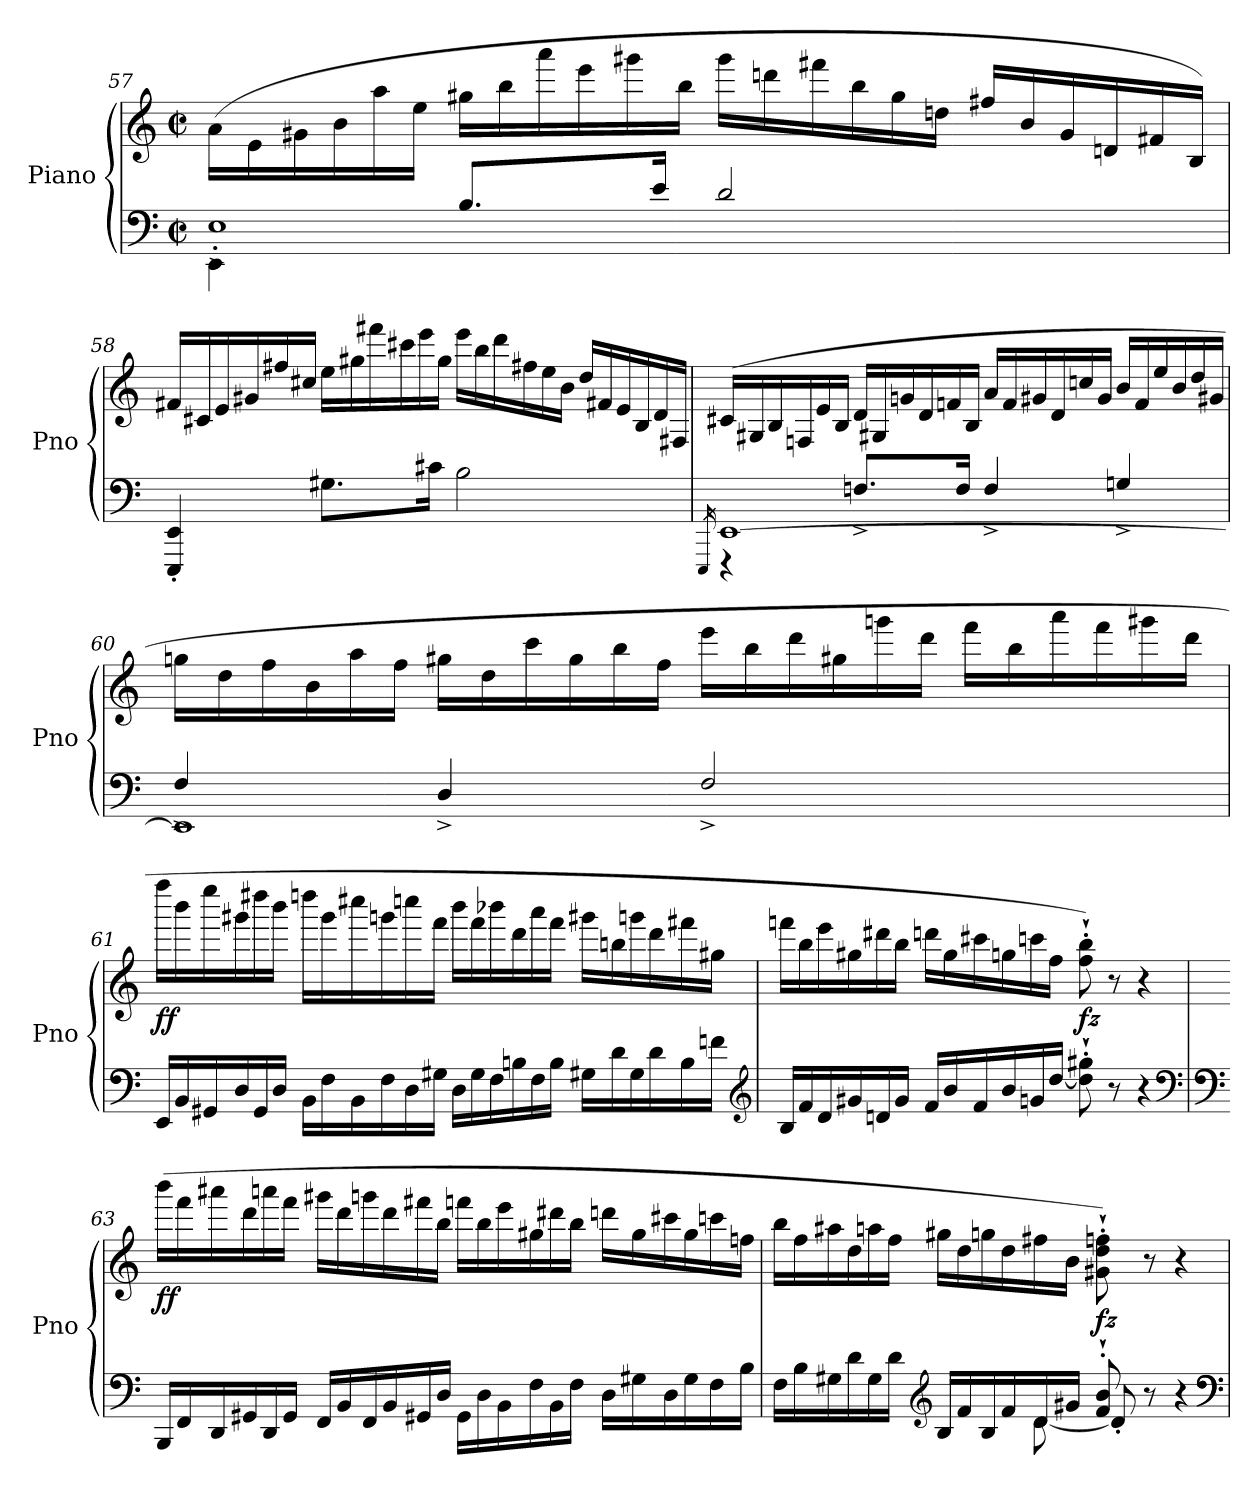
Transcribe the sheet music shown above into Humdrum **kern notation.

**kern	**kern	**dynam
*part1	*part1	*part1
*staff2	*staff1	*staff1/2
*I"Piano	*	*
*I'Pno	*	*
!!LO:LB:g=z
*clefF4	*clefG2	*
*k[]	*k[]	*
*C:	*C:	*
*M2/2	*M2/2	*
*met(c|)	*met(c|)	*
=57	=57	=57
*^	*	*
*	*	*Xtuplet	*
4EE'\	(1E^	(24a\LL	.
.	.	24e\	.
.	.	24g#X\	.
.	.	24b\	.
.	.	24aa\	.
.	.	24ee\JJ	.
8.B/L	.	24gg#X\LL	.
.	.	24bb\	.
.	.	24aaa\	.
.	.	24eee\	.
.	.	24ggg#X\	.
16e/Jk	.	.	.
.	.	24bb\JJ	.
2d/	.	24ggg#\LL	.
.	.	24dddn\	.
.	.	24fff#X\	.
.	.	24bb\	.
.	.	24gg#\	.
.	.	24ddn\JJ	.
.	.	24ff#X/LL	.
.	.	24b/	.
.	.	24g#/	.
.	.	24dn/	.
.	.	24f#X/	.
.	.	24B/JJ)	.
*v	*v	*	*
=58	=58	=58
4EEE/' 4EE/'	24f#X/LL	.
.	24c#X/	.
.	24e/	.
.	24g#X/	.
.	24ff#X/	.
.	24cc#X/JJ	.
8.G#X\L	24ee\LL	.
.	24gg#X\	.
.	24fff#X\	.
.	24ccc#X\	.
.	24eee\	.
16c#X\Jk	.	.
.	24gg#\JJ	.
2B\	24eee\LL	.
.	24bb\	.
.	24ddd\	.
.	24ff#X\	.
.	24ee\	.
.	24b\JJ	.
.	24dd/LL	.
.	24f#X/	.
.	24e/	.
.	24B/	.
.	24d/	.
.	24F#X/JJ)	.
!!LO:LB:g=z
=59	=59	=59
16qEEE/	.	.
*^	*	*
[1EE	4r	(24c#X/LL	.
.	.	24G#X/	.
.	.	24B/	.
.	.	24Fn/	.
.	.	24e/	.
.	.	24B/JJ	.
.	8.Fn^/L	24d/LL	.
.	.	24G#X/	.
.	.	24gn/	.
.	.	24d/	.
.	.	24fn/	.
.	16F/Jk	.	.
.	.	24B/JJ	.
.	4F^/	24a/LL	.
.	.	24f/	.
.	.	24g#X/	.
.	.	24d/	.
.	.	24ccn/	.
.	.	24g#/JJ	.
.	4Gn^/	24b/LL	.
.	.	24f/	.
.	.	24ee/	.
.	.	24b/	.
.	.	24dd/	.
.	.	24g#X/JJ	.
=60	=60	=60	=60
1EE]	4F^/	24ggn\LL	.
.	.	24dd\	.
.	.	24ff\	.
.	.	24b\	.
.	.	24aa\	.
.	.	24ff\JJ	.
.	4D^/	24gg#X\LL	.
.	.	24dd\	.
.	.	24ccc\	.
.	.	24gg#\	.
.	.	24bb\	.
.	.	24ff\JJ	.
.	2F^/	24eee\LL	.
.	.	24bb\	.
.	.	24ddd\	.
.	.	24gg#X\	.
.	.	24gggn\	.
.	.	24ddd\JJ	.
.	.	24fff\LL	.
.	.	24bb\	.
.	.	24aaa\	.
.	.	24fff\	.
.	.	24ggg#X\	.
.	.	24ddd\JJ	.
*v	*v	*	*
!!LO:LB:g=z
=61	=61	=61
*Xtuplet	*	*
!	!	!LO:DY:b
24EE/LL	24ffff\LL	ff
24BB/	24bbb\	.
24GG#X/	24eeee\	.
24D/	24ggg#X\	.
24GG#/	24dddd#X\	.
24D/JJ	24bbb\JJ	.
24BB\LL	24ddddn\LL	.
24F\	24ggg#\	.
24BB\	24cccc#X\	.
24F\	24gggn\	.
24D\	24ccccn\	.
24G#X\JJ	24fff\JJ	.
24D\LL	24bbb\LL	.
24G#\	24fff\	.
24F\	24bbb-X\	.
24Bn\	24ddd\	.
24F\	24aaa\	.
24B\JJ	24fff\JJ	.
24G#X\LL	24ggg#X\LL	.
24d\	24bbn\	.
24G#\	24gggn\	.
24d\	24ddd\	.
24B\	24fff#X\	.
24fn\JJ	24gg#X\JJ	.
*clefG2	*	*
=62	=62	=62
24B/LL	24fffn\LL	.
24f/	24bb\	.
24d/	24eee\	.
24g#X/	24gg#X\	.
24dn/	24ddd#X\	.
24g#/JJ	24bb\JJ	.
24f/LL	24dddn\LL	.
24b/	24gg#\	.
24f/	24ccc#X\	.
24b/	24ggn\	.
24gn/	24cccn\	.
[24dd/JJ	24ff\JJ	.
!	!	!LO:DY:b
8dd\]`' 8gg#X\`'	8ff\`' 8bb\`')	fz
8r	8r	.
4r	4r	.
*clefF4	*	*
!!LO:PB:g=z
=63	=63	=63
*clefF4	*	*
!	!	!LO:DY:b
24BBB/LL	(24bbb\LL	ff
24FF/	24fff\	.
24DD/	24aaa#X\	.
24GG#X/	24ddd\	.
24DD/	24aaan\	.
24GG#/JJ	24fff\JJ	.
24FF/LL	24ggg#X\LL	.
24BB/	24ddd\	.
24FF/	24gggn\	.
24BB/	24ddd\	.
24GG#X/	24fff#X\	.
24D/JJ	24bb\JJ	.
24GG#\LL	24fffn\LL	.
24D\	24bb\	.
24BB\	24eee\	.
24F\	24gg#X\	.
24BB\	24ddd#X\	.
24F\JJ	24bb\JJ	.
24D\LL	24dddn\LL	.
24G#X\	24gg#\	.
24D\	24ccc#X\	.
24G#\	24gg#\	.
24F\	24cccn\	.
24B\JJ	24ffn\JJ	.
=64	=64	=64
*^	*	*
24F\LL	12%5ryy	24bb\LL	.
24B\	.	24ff\	.
24G#X\	.	24aa#X\	.
24d\	.	24dd\	.
24G#\	.	24aan\	.
24d\JJ	.	24ff\JJ	.
*clefG2	*	*	*
24B/LL	.	24gg#X\LL	.
24f/	.	24dd\	.
24B/	.	24ggn\	.
24f/	.	24dd\	.
24d/	[12d\	24ff#X\	.
24g#X/JJ	.	24b\JJ	.
!	!	!	!LO:DY:b
8f/`' 8b/`'	8d'/]	8g#X\`' 8dd\`' 8ffn\`')	fz
8r	4.ryy	8r	.
4r	.	4r	.
*v	*v	*	*
*clefF4	*	*
=	=	=
*-	*-	*-
